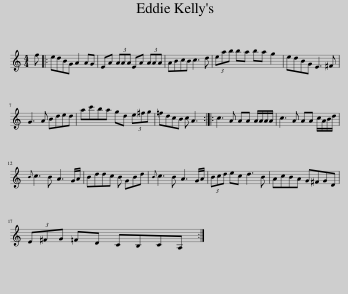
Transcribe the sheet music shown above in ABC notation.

X:1
L:1/8
M:4/4
I:linebreak $
K:C
V:1 treble
V:1
 f |: edBG A2 AG | EA (3AAA EA (3AAA | ABcB c3 d | (3eab ba ba g2 | %5
 edBG E3 ^F |$ G3 A Bded | ac'ba gd (3e^fg | =fdcB c A3 :: c3 A AA A/A/A/A/ | %10
 c3 A AA c/A/B/d/ |${B} c3 B A3 G/A/ | Bddc B GBd |{B} c3 B A3 G/A/ | (3Bcd ec d3 B | %15
 AcBA G^FGD |$ (3E^FG =FD CB,CA, :| %17
